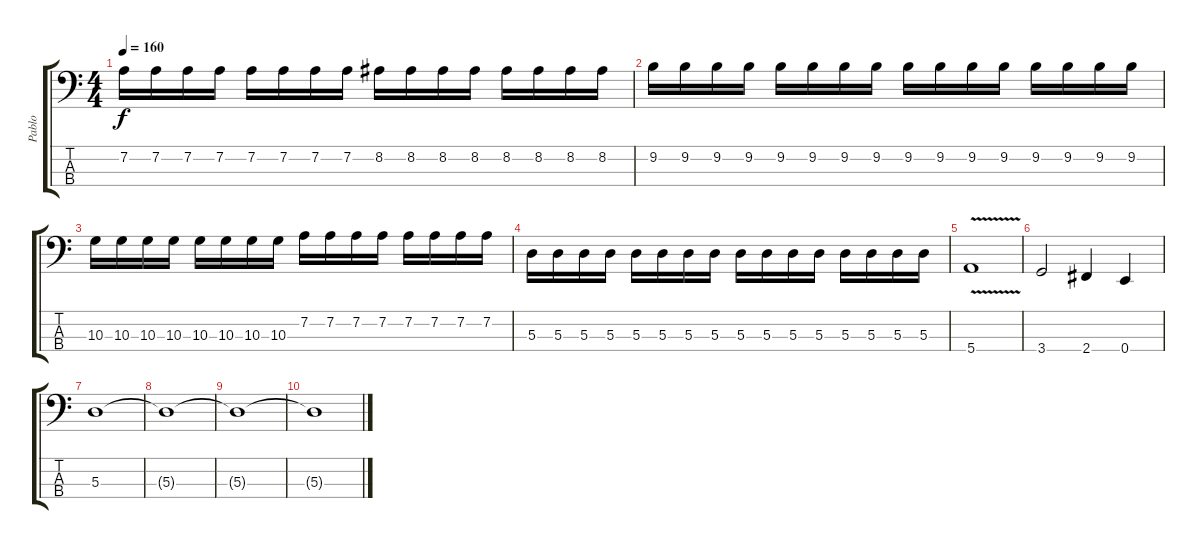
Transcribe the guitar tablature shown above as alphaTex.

\track ("Pablo" "Pablo") {instrument electricbasspick}
\staff {score tabs}
\tuning (G2 D2 A1 E1) {hide}
\ts (4 4)
\tempo 160
\clef f4
\ks c
7.2.16{dy f} 7.2.16 7.2.16 7.2.16 7.2.16 7.2.16 7.2.16 7.2.16 8.2.16 8.2.16 8.2.16 8.2.16 8.2.16 8.2.16 8.2.16 8.2.16 |
9.2.16 9.2.16 9.2.16 9.2.16 9.2.16 9.2.16 9.2.16 9.2.16 9.2.16 9.2.16 9.2.16 9.2.16 9.2.16 9.2.16 9.2.16 9.2.16 |
10.3.16 10.3.16 10.3.16 10.3.16 10.3.16 10.3.16 10.3.16 10.3.16 7.2.16 7.2.16 7.2.16 7.2.16 7.2.16 7.2.16 7.2.16 7.2.16 |
5.3.16 5.3.16 5.3.16 5.3.16 5.3.16 5.3.16 5.3.16 5.3.16 5.3.16 5.3.16 5.3.16 5.3.16 5.3.16 5.3.16 5.3.16 5.3.16 |
5.4{v}.1 |
3.4.2 2.4.4 0.4.4 |
5.3.1 |
5.3{t}.1 |
5.3{t}.1 |
5.3{t}.1
